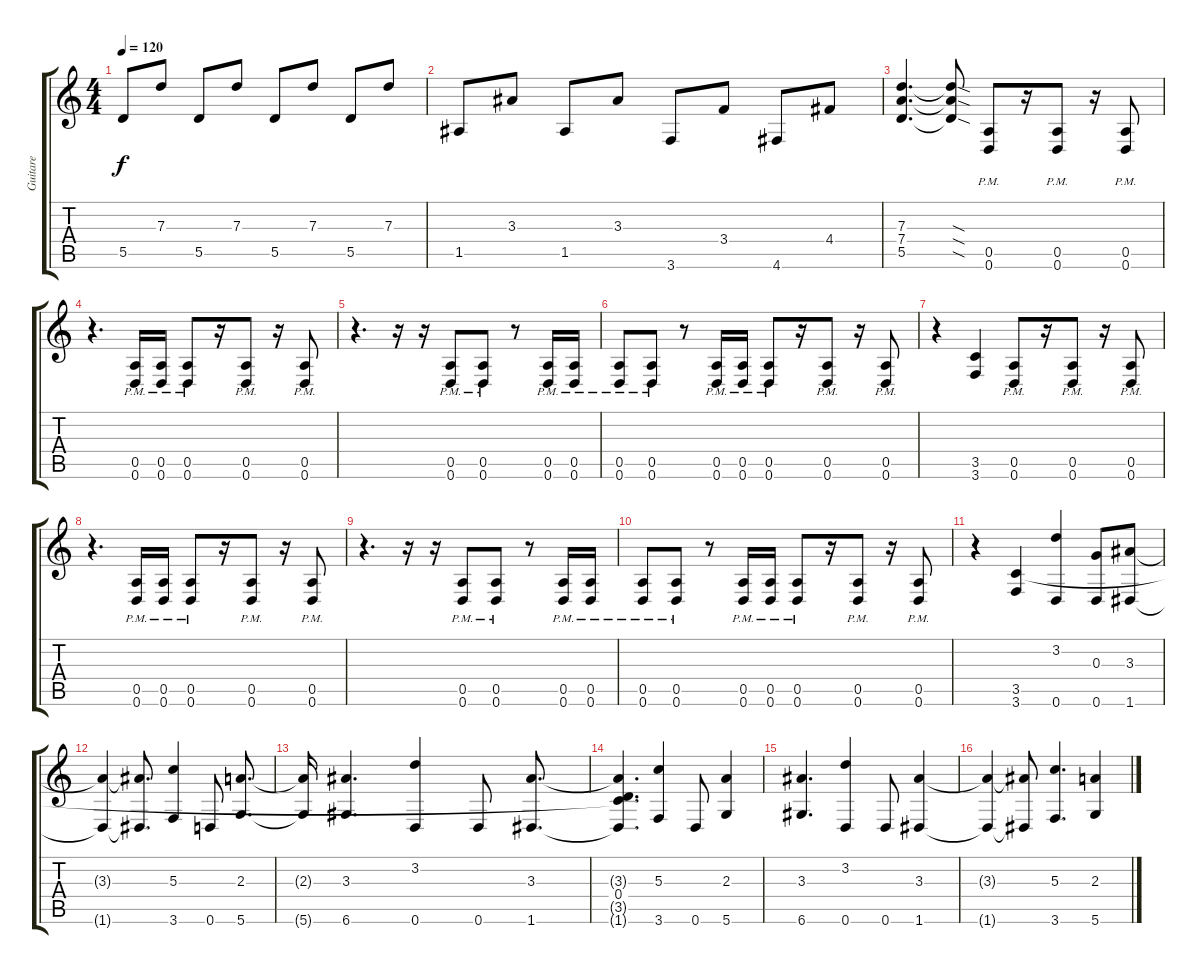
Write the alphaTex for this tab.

\track ("Guitare" "Guitare") {instrument distortionguitar}
\staff {score tabs}
\tuning (E4 B3 G3 D3 A2 D2) {hide}
\ts (4 4)
\tempo 120
\clef g2
\ks c
5.5.8{dy f} 7.3.8 5.5.8 7.3.8 5.5.8 7.3.8 5.5.8 7.3.8 |
1.5.8 3.3.8 1.5.8 3.3.8 3.6.8 3.4.8 4.6.8 4.4.8 |
(7.3 7.4 5.5).4{d} (7.3{sod t} 7.4{sod t} 5.5{sod t}).8 (0.5{pm} 0.6{pm}).8 r.16 (0.5{pm} 0.6{pm}).8 r.16 (0.5{pm} 0.6{pm}).8 |
r.4{d} (0.5{pm} 0.6{pm}).16 (0.5{pm} 0.6{pm}).16 (0.5{pm} 0.6{pm}).8 r.16 (0.5{pm} 0.6{pm}).8 r.16 (0.5{pm} 0.6{pm}).8 |
r.4{d} r.16 r.16 (0.5{pm} 0.6{pm}).8 (0.5{pm} 0.6{pm}).8 r.8 (0.5{pm} 0.6{pm}).16 (0.5{pm} 0.6{pm}).16 |
(0.5{pm} 0.6{pm}).8 (0.5{pm} 0.6{pm}).8 r.8 (0.5{pm} 0.6{pm}).16 (0.5{pm} 0.6{pm}).16 (0.5{pm} 0.6{pm}).8 r.16 (0.5{pm} 0.6{pm}).8 r.16 (0.5{pm} 0.6{pm}).8 |
r.4 (3.5 3.6).4 (0.5{pm} 0.6{pm}).8 r.16 (0.5{pm} 0.6{pm}).8 r.16 (0.5{pm} 0.6{pm}).8 |
r.4{d} (0.5{pm} 0.6{pm}).16 (0.5{pm} 0.6{pm}).16 (0.5{pm} 0.6{pm}).8 r.16 (0.5{pm} 0.6{pm}).8 r.16 (0.5{pm} 0.6{pm}).8 |
r.4{d} r.16 r.16 (0.5{pm} 0.6{pm}).8 (0.5{pm} 0.6{pm}).8 r.8 (0.5{pm} 0.6{pm}).16 (0.5{pm} 0.6{pm}).16 |
(0.5{pm} 0.6{pm}).8 (0.5{pm} 0.6{pm}).8 r.8 (0.5{pm} 0.6{pm}).16 (0.5{pm} 0.6{pm}).16 (0.5{pm} 0.6{pm}).8 r.16 (0.5{pm} 0.6{pm}).8 r.16 (0.5{pm} 0.6{pm}).8 |
r.4 (3.5 3.6).4 (3.2 0.6).4 (0.3 0.6).8 (3.3 1.6).8 |
(3.3{t} 1.6{t}).4 (3.3{t} 1.6{t}).8{d} (5.3 3.6).4 0.6.8 (2.3 5.6).8{d} |
(2.3{t} 5.6{t}).16 (3.3 6.6).4{d} (3.2 0.6).4 0.6.8 (3.3 1.6).8{d} |
(3.3{t} 0.4 3.5{t} 1.6{t}).4{d} (5.3 3.6).4 0.6.8 (2.3 5.6).4 |
(3.3 6.6).4{d} (3.2 0.6).4 0.6.8 (3.3 1.6).4 |
(3.3{t} 1.6{t}).4 (3.3{t} 1.6{t}).8 (5.3 3.6).4{d} (2.3 5.6).4
